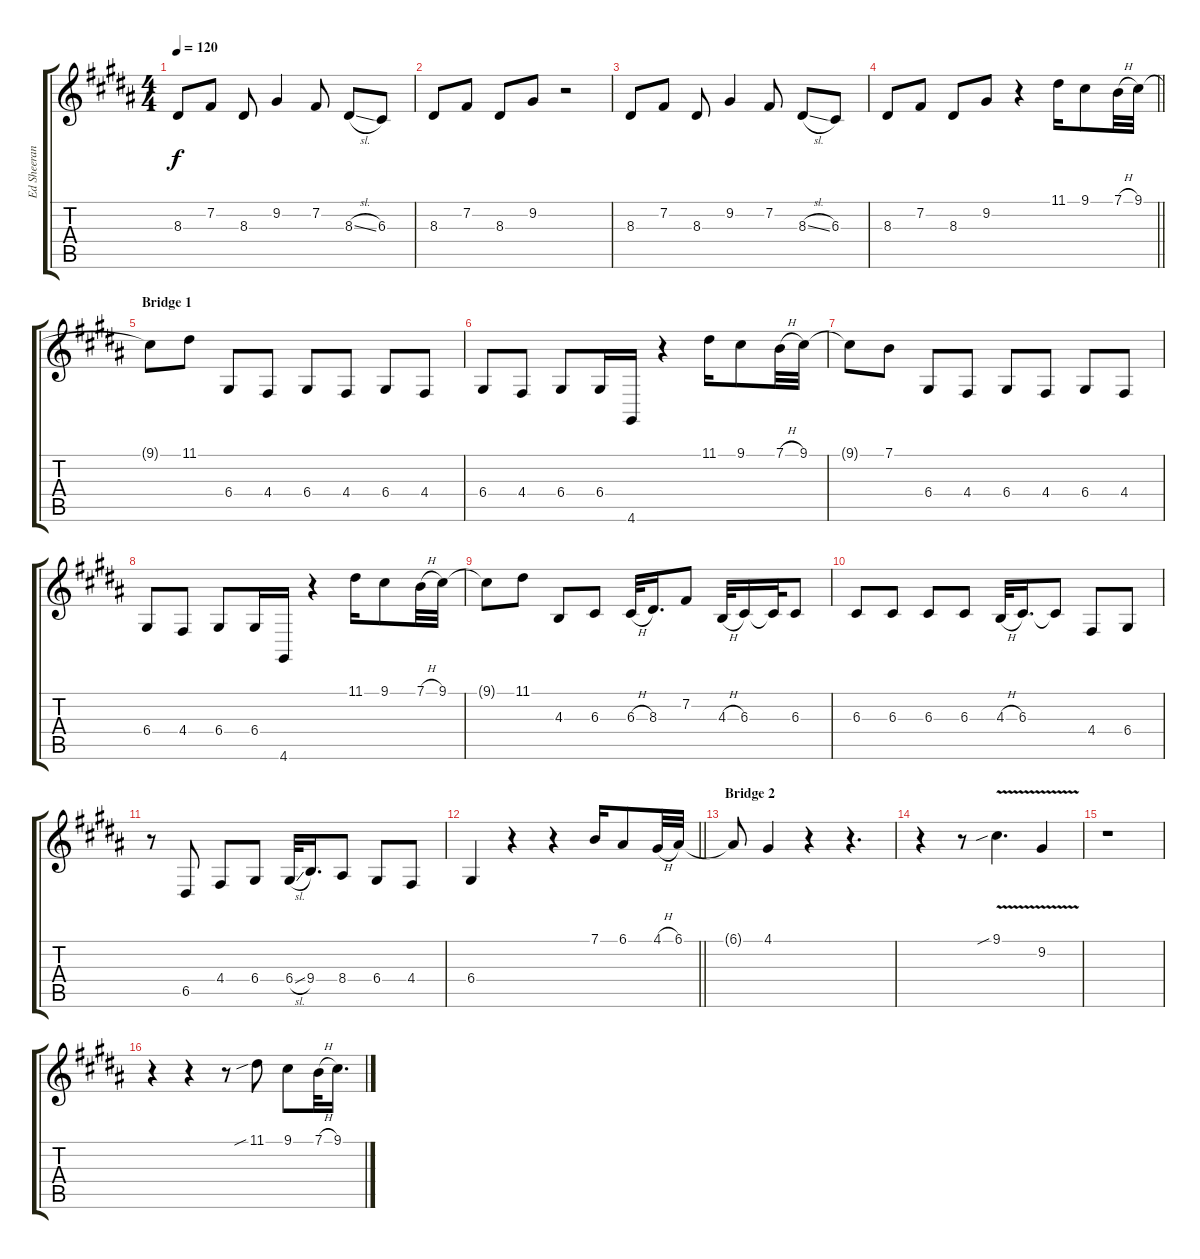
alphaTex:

\track ("Ed Sheeran Vocals" "Ed Sheeran") {instrument flute}
\staff {score tabs}
\tuning (E4 B3 G3 D3 A2 E2) {hide}
\ts (4 4)
\tempo 120
\clef g2
\ks g#minor
8.3.8{dy f} 7.2.8 8.3.8 9.2.4 7.2.8 8.3{sl}.8 6.3.8 |
8.3.8 7.2.8 8.3.8 9.2.8 r.2 |
8.3.8 7.2.8 8.3.8 9.2.4 7.2.8 8.3{sl}.8 6.3.8 |
\barLineRight lightlight
8.3.8 7.2.8 8.3.8 9.2.8 r.4 11.1.16 9.1.8 7.1{h}.32 9.1.32 |
\section ("" "Bridge 1")
9.1{t}.8 11.1.8 6.4.8 4.4.8 6.4.8 4.4.8 6.4.8 4.4.8 |
6.4.8 4.4.8 6.4.8 6.4.16 4.6.16 r.4 11.1.16 9.1.8 7.1{h}.32 9.1.32 |
9.1{t}.8 7.1.8 6.4.8 4.4.8 6.4.8 4.4.8 6.4.8 4.4.8 |
6.4.8 4.4.8 6.4.8 6.4.16 4.6.16 r.4 11.1.16 9.1.8 7.1{h}.32 9.1.32 |
9.1{t}.8 11.1.8 4.3.8 6.3.8 6.3{h}.32 8.3.16{d} 7.2.8 4.3{h}.32 6.3.16 6.3{t}.32 6.3.8 |
6.3.8 6.3.8 6.3.8 6.3.8 4.3{h}.32 6.3.16{d} 6.3{t}.8 4.4.8 6.4.8 |
r.8 6.5.8 4.4.8 6.4.8 6.4{sl}.32 9.4.16{d} 8.4.8 6.4.8 4.4.8 |
\barLineRight lightlight
6.4.4 r.4 r.4 7.1.16 6.1.8 4.1{h}.32 6.1.32 |
\section ("" "Bridge 2")
6.1{t}.8 4.1.4 r.4 r.4{d} |
r.4 r.8 9.1{v sib}.4{d} 9.2{v}.4 |
r.1 |
r.4 r.4 r.8 11.1{sib}.8 9.1.8 7.1{h}.32 9.1.16{d}
